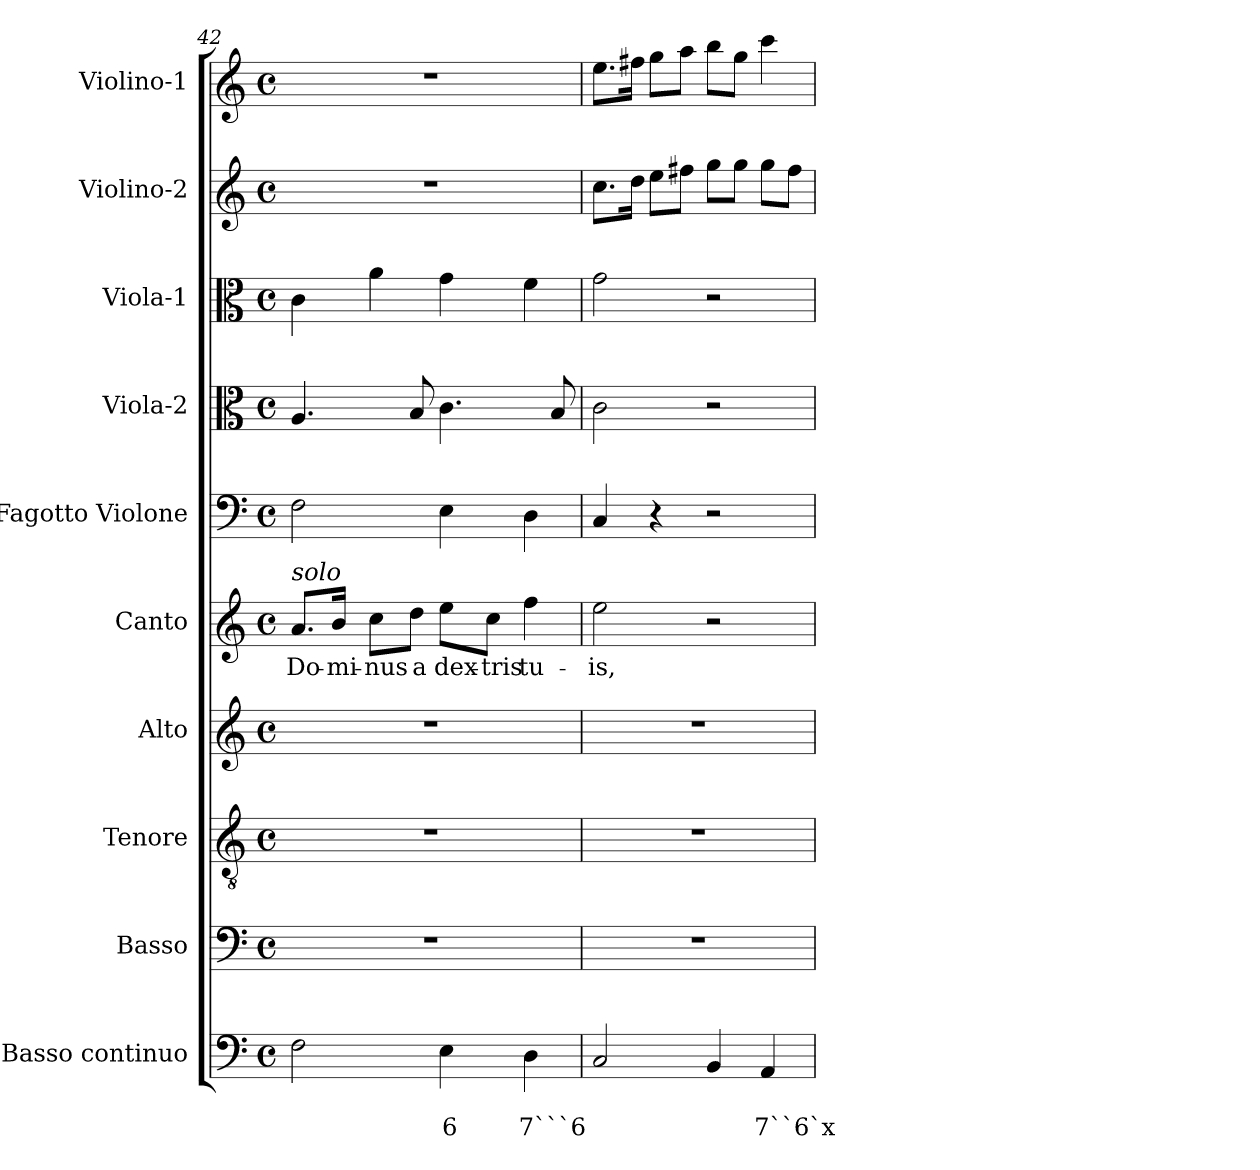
**kern	**text	**text	**kern	**kern	**kern	**kern	**text	**kern	**kern	**kern	**kern	**kern
*part10	*part10	*part10	*part9	*part8	*part7	*part6	*part6	*part5	*part4	*part3	*part2	*part1
*staff10	*staff10	*staff10	*staff9	*staff8	*staff7	*staff6	*staff6	*staff5	*staff4	*staff3	*staff2	*staff1
*I"Basso continuo	*	*	*I"Basso	*I"Tenore	*I"Alto	*I"Canto	*	*I"Fagotto Violone	*I"Viola-2	*I"Viola-1	*I"Violino-2	*I"Violino-1
*I'BC	*	*	*I'B	*I'T	*I'A	*I'C	*	*I'Fg	*I'Va2	*I'Va1	*I'Vi2	*I'Vi1
*clefF4	*	*	*clefF4	*clefGv2	*clefG2	*clefG2	*	*clefF4	*clefC3	*clefC3	*clefG2	*clefG2
*k[]	*	*	*k[]	*k[]	*k[]	*k[]	*	*k[]	*k[]	*k[]	*k[]	*k[]
*C:	*	*	*C:	*C:	*C:	*C:	*	*C:	*C:	*C:	*C:	*C:
*M4/4	*	*	*M4/4	*M4/4	*M4/4	*M4/4	*	*M4/4	*M4/4	*M4/4	*M4/4	*M4/4
*met(c)	*	*	*met(c)	*met(c)	*met(c)	*met(c)	*	*met(c)	*met(c)	*met(c)	*met(c)	*met(c)
=42	=42	=42	=42	=42	=42	=42	=42	=42	=42	=42	=42	=42
!	!	!	!	!	!	!LO:TX:a:i:t=solo	!	!	!	!	!	!
!	!	!	!	!	!	!	!LO:LY:b	!	!	!	!	!
2F\	.	.	1r	1r	1r	8.a/L	Do-	2F\	4.A/	4c\	1r	1r
!	!	!	!	!	!	!	!LO:LY:b	!	!	!	!	!
.	.	.	.	.	.	16b/Jk	-mi-	.	.	.	.	.
!	!	!	!	!	!	!	!LO:LY:b	!	!	!	!	!
.	.	.	.	.	.	8cc\L	-nus	.	.	4a\	.	.
!	!	!	!	!	!	!	!LO:LY:b	!	!	!	!	!
.	.	.	.	.	.	8dd\J	a	.	8B/	.	.	.
!	!	!LO:LY:b	!	!	!	!	!	!	!	!	!	!
!	!	!	!	!	!	!	!LO:LY:b	!	!	!	!	!
4E\	.	6	.	.	.	8ee\L	dex-	4E\	4.c\	4g\	.	.
!	!	!	!	!	!	!	!LO:LY:b	!	!	!	!	!
.	.	.	.	.	.	8cc\J	-tris	.	.	.	.	.
!	!	!LO:LY:b	!	!	!	!	!	!	!	!	!	!
!	!	!	!	!	!	!	!LO:LY:b	!	!	!	!	!
4D\	.	7```6	.	.	.	4ff\	tu-	4D\	.	4f\	.	.
.	.	.	.	.	.	.	.	.	8B/	.	.	.
=43	=43	=43	=43	=43	=43	=43	=43	=43	=43	=43	=43	=43
!	!	!	!	!	!	!	!LO:LY:b	!	!	!	!	!
2C/	.	.	1r	1r	1r	2ee\	-is,	4C/	2c\	2g\	8.cc\L	8.ee\L
.	.	.	.	.	.	.	.	.	.	.	16dd\Jk	16ff#X\Jk
.	.	.	.	.	.	.	.	4r	.	.	8ee\L	8gg\L
.	.	.	.	.	.	.	.	.	.	.	8ff#X\J	8aa\J
4BB/	.	.	.	.	.	2r	.	2r	2r	2r	8gg\L	8bb\L
.	.	.	.	.	.	.	.	.	.	.	8gg\J	8gg\J
!	!	!LO:LY:b	!	!	!	!	!	!	!	!	!	!
4AA/	.	7``6`x	.	.	.	.	.	.	.	.	8gg\L	4ccc\
.	.	.	.	.	.	.	.	.	.	.	8ff#\J	.
=	=	=	=	=	=	=	=	=	=	=	=	=
*-	*-	*-	*-	*-	*-	*-	*-	*-	*-	*-	*-	*-
